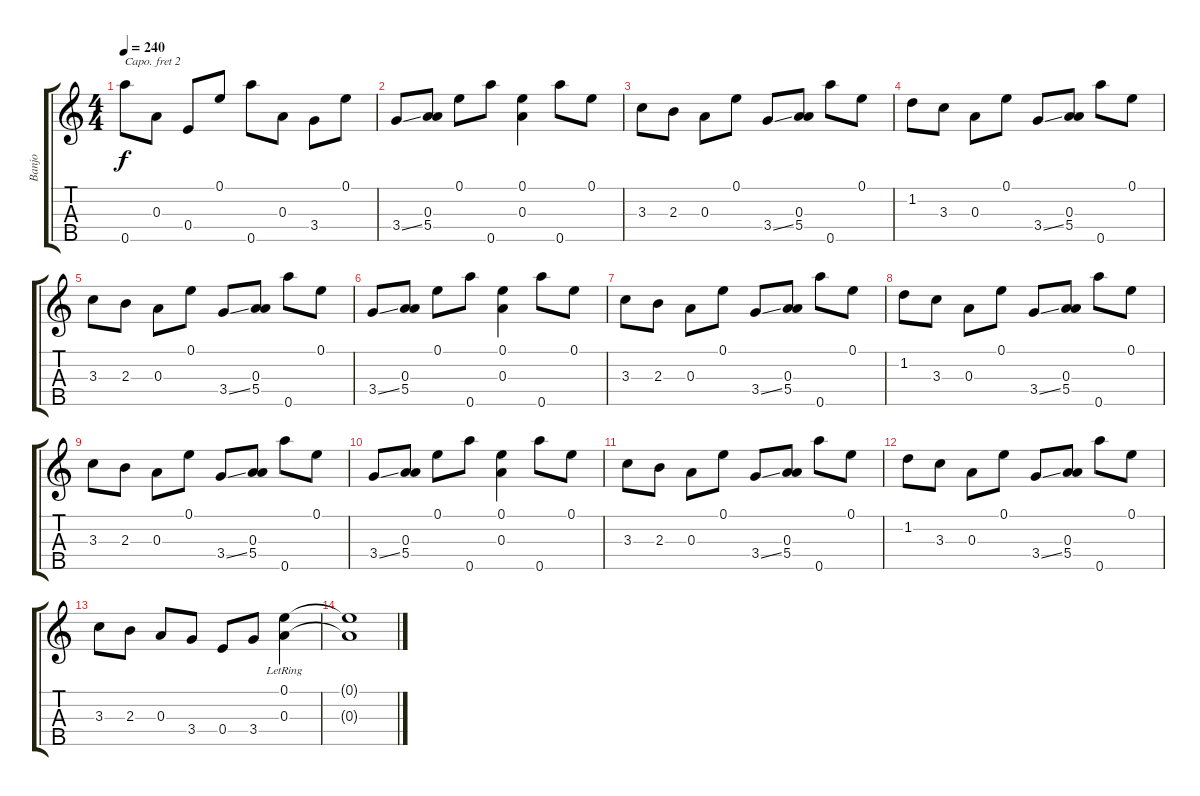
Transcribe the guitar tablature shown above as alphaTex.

\track ("Banjo" "Banjo") {instrument banjo}
\staff {score tabs}
\capo 2
\tuning (D4 B3 G3 D3 G4) {hide}
\displaytranspose 12
\ts (4 4)
\tempo 240
\clef g2
\ks c
0.5.8{dy f} 0.3.8 0.4.8 0.1.8 0.5.8 0.3.8 3.4.8 0.1.8 |
3.4{ss}.8 (0.3 5.4).8 0.1.8 0.5.8 (0.1 0.3).4 0.5.8 0.1.8 |
3.3.8 2.3.8 0.3.8 0.1.8 3.4{ss}.8 (0.3 5.4).8 0.5.8 0.1.8 |
1.2.8 3.3.8 0.3.8 0.1.8 3.4{ss}.8 (0.3 5.4).8 0.5.8 0.1.8 |
3.3.8 2.3.8 0.3.8 0.1.8 3.4{ss}.8 (0.3 5.4).8 0.5.8 0.1.8 |
3.4{ss}.8 (0.3 5.4).8 0.1.8 0.5.8 (0.1 0.3).4 0.5.8 0.1.8 |
3.3.8 2.3.8 0.3.8 0.1.8 3.4{ss}.8 (0.3 5.4).8 0.5.8 0.1.8 |
1.2.8 3.3.8 0.3.8 0.1.8 3.4{ss}.8 (0.3 5.4).8 0.5.8 0.1.8 |
3.3.8 2.3.8 0.3.8 0.1.8 3.4{ss}.8 (0.3 5.4).8 0.5.8 0.1.8 |
3.4{ss}.8 (0.3 5.4).8 0.1.8 0.5.8 (0.1 0.3).4 0.5.8 0.1.8 |
3.3.8 2.3.8 0.3.8 0.1.8 3.4{ss}.8 (0.3 5.4).8 0.5.8 0.1.8 |
1.2.8 3.3.8 0.3.8 0.1.8 3.4{ss}.8 (0.3 5.4).8 0.5.8 0.1.8 |
3.3.8 2.3.8 0.3.8 3.4.8 0.4.8 3.4.8 (0.1{lr} 0.3).4 |
(0.1{t} 0.3{t}).1
